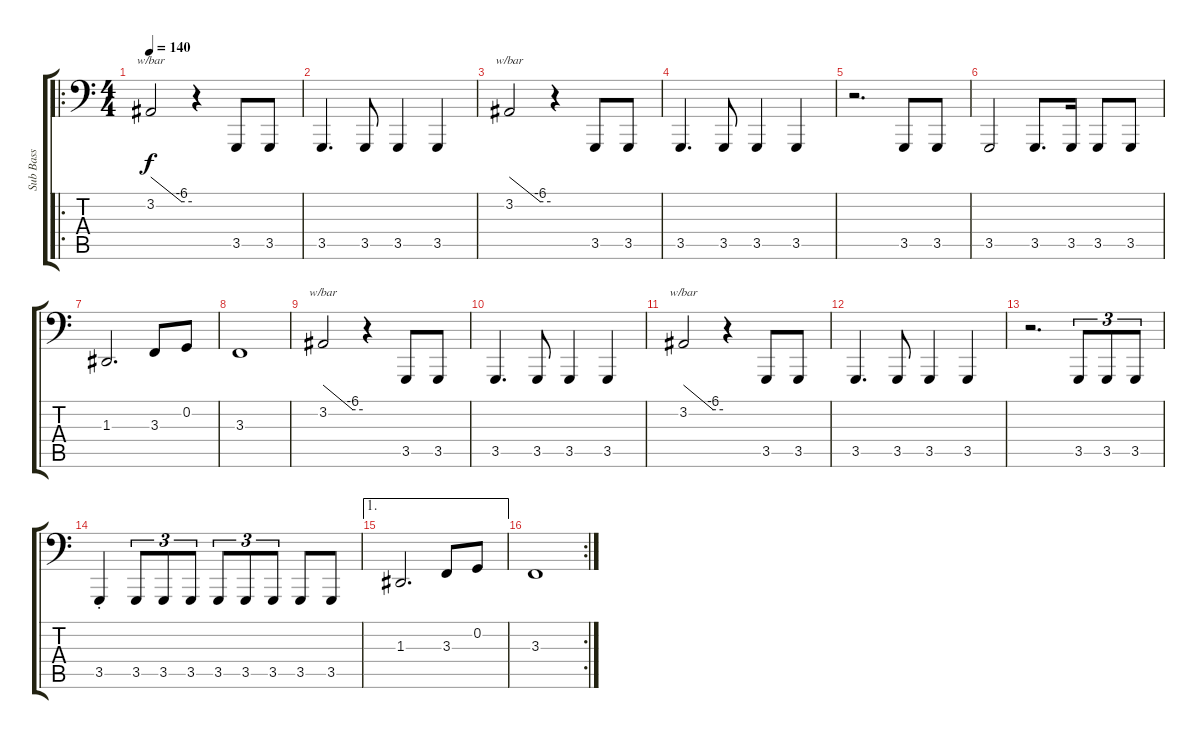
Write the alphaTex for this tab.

\track ("Sub Bass" "Sub Bass") {instrument fretlessbass}
\staff {score tabs}
\tuning (C2 G1 D1 A0 E0 B-1) {hide}
\ro
\ts (4 4)
\tempo 140
\clef f4
\ks c
3.2.2{tbe (custom default 0 0 45 -24 60 -24) dy f} r.4 3.5.8 3.5.8 |
3.5.4{d} 3.5.8 3.5.4 3.5.4 |
3.2.2{tbe (custom default 0 0 45 -24 60 -24)} r.4 3.5.8 3.5.8 |
3.5.4{d} 3.5.8 3.5.4 3.5.4 |
r.2{d} 3.5.8 3.5.8 |
3.5.2 3.5.8{d} 3.5.16 3.5.8 3.5.8 |
1.3.2{d} 3.3.8 0.2.8 |
3.3.1 |
3.2.2{tbe (custom default 0 0 45 -24 60 -24)} r.4 3.5.8 3.5.8 |
3.5.4{d} 3.5.8 3.5.4 3.5.4 |
3.2.2{tbe (custom default 0 0 45 -24 60 -24)} r.4 3.5.8 3.5.8 |
3.5.4{d} 3.5.8 3.5.4 3.5.4 |
r.2{d} 3.5.8{tu (3 2)} 3.5.8{tu (3 2)} 3.5.8{tu (3 2)} |
3.5{st}.4 3.5.8{tu (3 2)} 3.5.8{tu (3 2)} 3.5.8{tu (3 2)} 3.5.8{tu (3 2)} 3.5.8{tu (3 2)} 3.5.8{tu (3 2)} 3.5.8 3.5.8 |
\ae 1
1.3.2{d} 3.3.8 0.2.8 |
\rc 2
3.3.1
